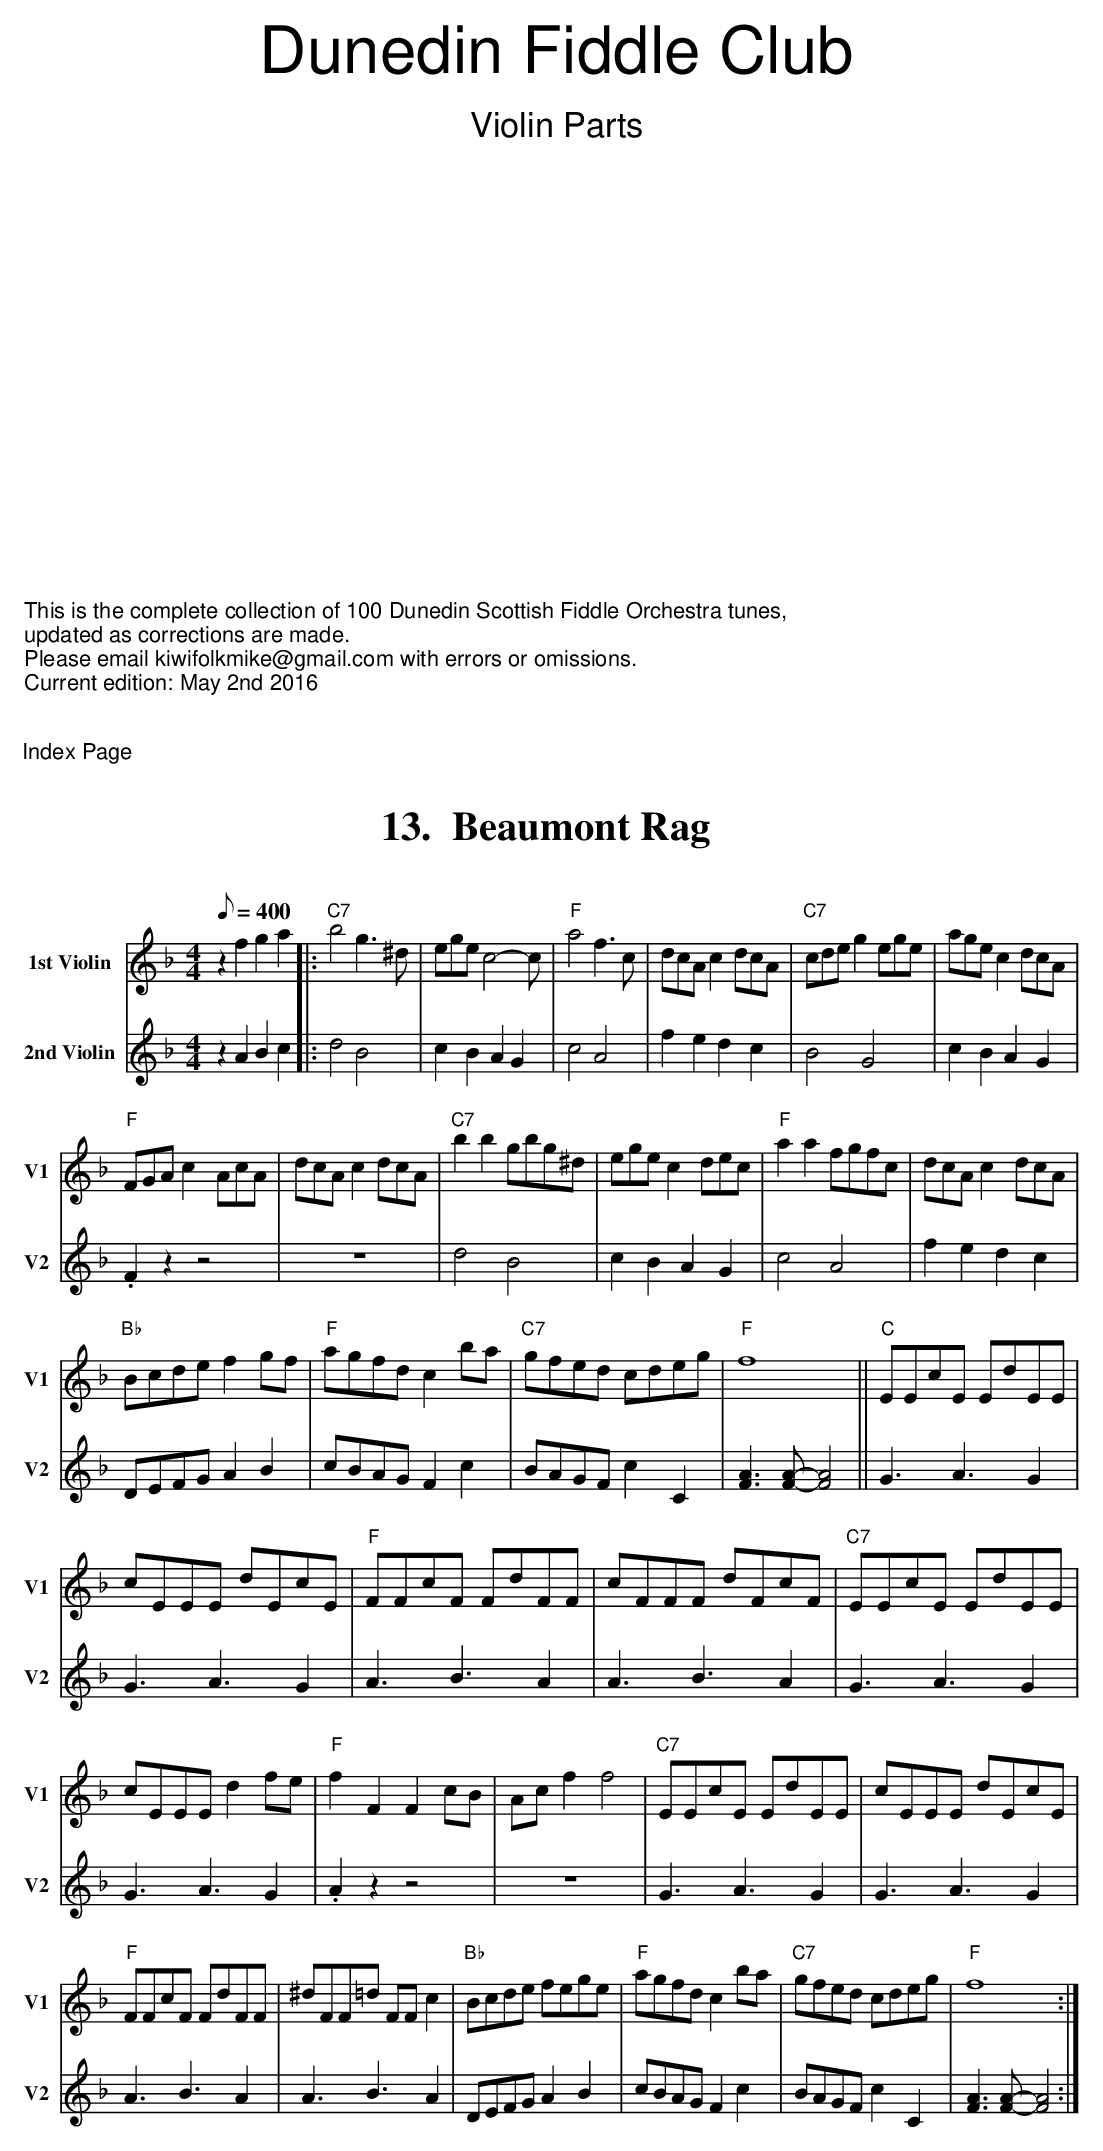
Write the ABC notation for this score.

X:1
T: Beaumont Rag
C:
L:1/8
Q:1/8=400
M:4/4
%%score 1 | 2
K:F
V:1 nm="1st Violin" snm=V1 clef=treble
z2 f2g2a2|:"C7"b4g3^d|ege c4-c|"F"a4 f3c|dcA c2 dcA|"C7"cde g2 ege|age c2 dcA|
"F"FGA c2 AcA|dcA c2 dcA|"C7"b2b2 gbg^d|ege c2 dec|"F"a2a2 fgfc|dcA c2 dcA|
"Bb"Bcde f2 gf|"F"agfd c2 ba|"C7"gfed cdeg|"F"f8||"C"EEcE EdEE|
cEEE dEcE|"F"FFcF FdFF|cFFF dFcF|"C7"EEcE EdEE|
cEEE d2 fe|"F"f2F2F2 cB|Acf2f4|"C7"EEcE EdEE|cEEE dEcE|
"F"FFcF FdFF|^dFF=d FF c2|"Bb"Bcde fege|"F"agfd c2ba|"C7"gfed cdeg|"F"f8:|
V:2 nm="2nd Violin" snm=V2 clef=treble
z2A2B2c2|:d4B4|c2B2A2G2|c4A4|f2e2d2c2|B4G4|c2B2A2G2|
.F2z2z4|z8|d4B4|c2B2A2G2|c4A4|f2e2d2c2|
DEFG A2B2|cBAG F2c2|BAGF c2C2|[F3A3][FA]-[F4A4]||G3A3G2|
G3A3G2|A3B3A2|A3B3A2|G3A3G2|
G3A3G2|.A2z2z4|z8|G3A3G2|G3A3G2|
A3B3A2|A3B3A2|DEFG A2B2|cBAG F2c2|BAGF c2C2|[F3A3][FA]-[F4A4]:|
V:C nm=Cello snm=Clo clef=bass middle=D octave=-1
z2 f2g2a2|:b2g2e2dB|c2d2^d2e2|f2g2a2fc|c2A2B2=B2|c2e2g2a2|b2c2d2e2|
f2g2a2f2|c2A2B2=B2|b2g2e2dB|c2d2^d2e2|f2g2a2fc|c2F2G2A2|
B2c2d2e2|f2c2A2F2|c2d2^d2e2|f3/2 c/ A F- FB-B2 ||c3 G3 E2|
c3 G3 E2|f3 c3 A2|F3 A3 B2|c3 G3 E2|c3 G3 E2|.F2 z2 z4| z8|c3 G3 E2|c3 G3 E2|
f3 c3 A2|F3 G3 A2|B2c2d2e2|f2c2A2F2|c2d2^d2e2|f3/2 c/ A F- F4 :|
